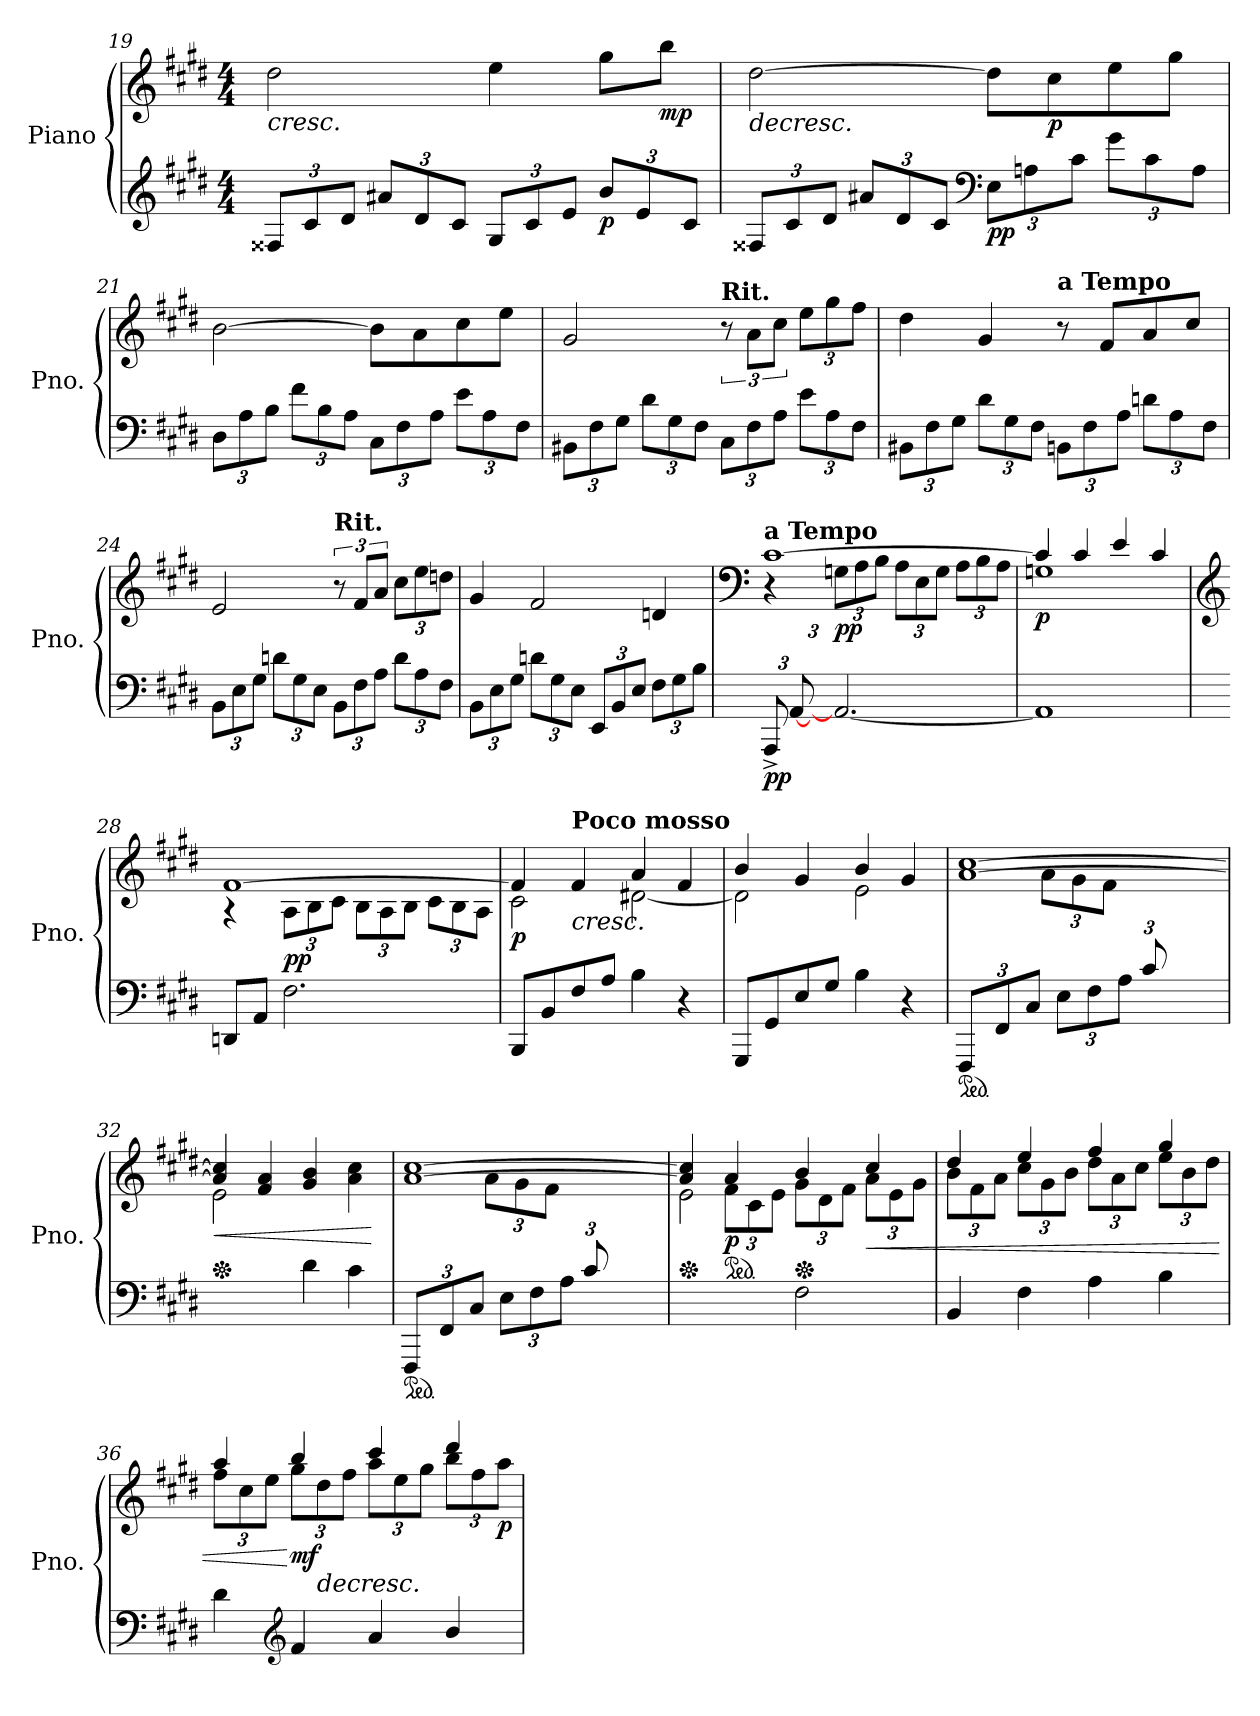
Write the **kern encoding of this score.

**kern	**kern	**dynam
*part1	*part1	*part1
*staff2	*staff1	*staff1/2
*I"Piano	*	*
*I'Pno.	*	*
*clefG2	*clefG2	*
*k[f#c#g#d#]	*k[f#c#g#d#]	*
*M4/4	*M4/4	*
*Xbrackettup	*	*
=19	=19	=19
!	!	!LO:HP:b
12F##X/L	2dd#\	<
12c#/	.	.
12d#/J	.	.
12a#X/L	.	.
12d#/	.	.
12c#/J	.	.
12G#/L	4ee\	.
12c#/	.	.
12e/J	.	.
!	!	!LO:DY:b=2
12b/L	8gg#\L	p
12e/	.	.
!	!	!LO:DY:n=1:b
.	8bb\J	[ mp
12c#/J	.	.
=20	=20	=20
!	!	!LO:HP:b
12F##X/L	[2dd#\	>
12c#/	.	.
12d#/J	.	.
12a#X/L	.	.
12d#/	.	.
12c#/J	.	.
*clefF4	*	*
!	!	!LO:DY:b=2
12E\L	8dd#\L]	pp
12An\	.	.
!	!	!LO:DY:n=1:b
.	8cc#\	] p
12c#\J	.	.
12g#\L	8ee\	.
12c#\	.	.
.	8gg#\J	.
12A\J	.	.
!!LO:LB:g=z
=21	=21	=21
12D#\L	[2b\	.
12A\	.	.
12B\J	.	.
12f#\L	.	.
12B\	.	.
12A\J	.	.
12C#\L	8b\L]	.
12F#\	.	.
.	8a\	.
12A\J	.	.
12e\L	8cc#\	.
12A\	.	.
.	8ee\J	.
12F#\J	.	.
=22	=22	=22
12BB#X\L	2g#/	.
12F#\	.	.
12G#\J	.	.
12d#\L	.	.
12G#\	.	.
12F#\J	.	.
!	!LO:TX:a:B:t=Rit.	!
12C#\L	12r	.
12F#\	12a\L	.
12A\J	12cc#\J	.
*	*Xbrackettup	*
12e\L	12ee\L	.
12A\	12gg#\	.
12F#\J	12ff#\J	.
=23	=23	=23
*	*MM80	*
12BB#X\L	4dd#\	.
12F#\	.	.
12G#\J	.	.
12d#\L	4g#/	.
12G#\	.	.
12F#\J	.	.
!	!LO:TX:a:B:t=a Tempo	!
12BBn\L	8r	.
12F#\	.	.
.	8f#/L	.
12A\J	.	.
12dn\L	8a/	.
12A\	.	.
.	8cc#/J	.
12F#\J	.	.
=24	=24	=24
12BB\L	2e/	.
12E\	.	.
12G#\J	.	.
12dn\L	.	.
12G#\	.	.
12E\J	.	.
*	*brackettup	*
!	!LO:TX:a:B:t=Rit.	!
12BB\L	12r	.
12F#\	12f#/L	.
12A\J	12a/J	.
*	*Xbrackettup	*
12d\L	12cc#\L	.
12A\	12ee\	.
12F#\J	12ddn\J	.
!!LO:LB:g=z
=25	=25	=25
*	*MM80	*
12BB\L	4g#/	.
12E\	.	.
12G#\J	.	.
12dn\L	2f#/	.
12G#\	.	.
12E\J	.	.
12EE/L	.	.
12BB/	.	.
12E/J	.	.
12F#\L	4dn/	.
12G#\	.	.
12B\J	.	.
=26	=26	=26
*	*clefF4	*
*	*^	*
*	*	*^	*
!	!LO:TX:a:B:t=a Tempo	!	!	!
!	!	!	!	!LO:DY:b=2
12AAA^/L	[1c#	4r	6ryy	pp
[12AA/	.	.	.	.
12ryy	.	.	12E\J	.
!	!	!	!	!LO:DY:b
2.AA/_	.	12Gn\L	2.ryy	pp
.	.	12A\	.	.
.	.	12B\J	.	.
.	.	12A\L	.	.
.	.	12E\	.	.
.	.	12G\J	.	.
.	.	12A\L	.	.
.	.	12B\	.	.
.	.	12A\J	.	.
*	*v	*v	*v	*
=27	=27	=27
*	*MM100	*
*	*^	*
!	!	!	!LO:DY:b
1AA]	4c#/]	1Gn	p
.	4c#/	.	.
.	4e/	.	.
.	4c#/	.	.
=28	=28	=28	=28
*	*clefG2	*	*
*	*MM130	*	*
8DDn/L	[1f#	4r	.
8AA/J	.	.	.
!	!	!	!LO:DY:b
2.F#\	.	12A\L	pp
.	.	12B\	.
.	.	12c#\J	.
.	.	12B\L	.
.	.	12A\	.
.	.	12B\J	.
.	.	12c#\L	.
.	.	12B\	.
.	.	12A\J	.
!!LO:LB:g=z	!!
=29	=29	=29	=29
!	!	!	!LO:DY:b
8BBB/L	4f#/]	2c#\	p
8BB/	.	.	.
!	!LO:TX:a:B:t=Poco mosso	!	!
!	!LO:TX:b:i:t=cresc.	!	!
8F#/	4f#/	.	.
8A/J	.	.	.
4B\	4a/	[2d#X\	.
4r	4f#/	.	.
=30	=30	=30	=30
8GGG#/L	4b/	2d#\]	.
8GG#/	.	.	.
8E/	4g#/	.	.
8G#/J	.	.	.
4B\	4b/	2e\	.
4r	4g#/	.	.
=31	=31	=31	=31
*ped	*	*	*
!	!	!	!LO:DY:b=2
!	!	!	!LO:DY:n=1:b
12FFF#/L	[1a [1cc#	12%7ryy	p mp
12FF#/	.	.	.
12C#/J	.	.	.
12E\L	.	.	.
12F#\	.	.	.
12A\J	.	.	.
12c#/L	.	.	.
12%5ryy	.	12e\	.
.	.	12f#\J	.
.	.	12a\L	.
.	.	12g#\	.
.	.	12f#\J	.
=32	=32	=32	=32
*	*Xped	*	*
!	!	!	!LO:HP:b
2ryy	4a/] 4cc#/]	2e\	<
*	*MM130	*	*
.	4f#/ 4a/	.	.
4d#\	4g#/ 4b/	2ryy	.
4c#\	4a\ 4cc#\	.	.
*	*v	*v	*
.	.	[
=33	=33	=33
*ped	*	*
*	*MM140	*
*	*^	*
!	!	!	!LO:DY:b=2
!	!	!	!LO:DY:n=1:b
12FFF#/L	[1a [1cc#	12%7ryy	mp mf
12FF#/	.	.	.
12C#/J	.	.	.
12E\L	.	.	.
12F#\	.	.	.
12A\J	.	.	.
12c#/L	.	.	.
12%5ryy	.	12e\	.
.	.	12f#\J	.
.	.	12a\L	.
.	.	12g#\	.
.	.	12f#\J	.
*	*v	*v	*
!!LO:LB:g=z
=34	=34	=34
*	*Xped	*
*	*^	*
*	*	*^	*
2ryy	4a/] 4cc#/]	4ryy	(<2e\	.
*	*ped	*	*	*
!	!	!	!	!LO:DY:b
.	4a/	12f#\L	.	p
.	.	12c#\	.	.
.	.	12e\J	.	.
*	*Xped	*	*	*
2F#\)	4b/	12g#\L	2ryy	.
.	.	12d#\	.	.
.	.	12f#\J	.	.
!	!	!	!	!LO:HP:b
.	4cc#/	12a\L	.	<
.	.	12e\	.	.
.	.	12g#\J	.	.
*	*	*v	*v	*
=35	=35	=35	=35
4BB/	4dd#/	12b\L	.
.	.	12f#\	.
.	.	12a\J	.
4F#\	4ee/	12cc#\L	.
.	.	12g#\	.
.	.	12b\J	.
4A\	4ff#/	12dd#\L	.
.	.	12a\	.
.	.	12cc#\J	.
4B\	4gg#/	12ee\L	.
.	.	12b\	.
.	.	12dd#\J	.
=36	=36	=36	=36
*	*MM130	*	*
4d#\	4aa/	12ff#\L	.
.	.	12cc#\	.
.	.	12ee\J	.
*clefG2	*	*	*
*	*MM120	*	*
!	!	!	!LO:DY:n=1:b
4f#/	4bb/	12gg#\L	[ mf
!	!	!	!LO:HP:b
.	.	12dd#\	>
.	.	12ff#\J	.
*	*MM110	*	*
4a/	4ccc#/	12aa\L	.
.	.	12ee\	.
.	.	12gg#\J	.
*	*MM100	*	*
4b/	4ddd#/	12bb\L	.
.	.	12ff#\	.
!	!	!	!LO:DY:n=2:b
.	.	12aa\J	p
*	*v	*v	*
.	.	]
=	=	=
*-	*-	*-
